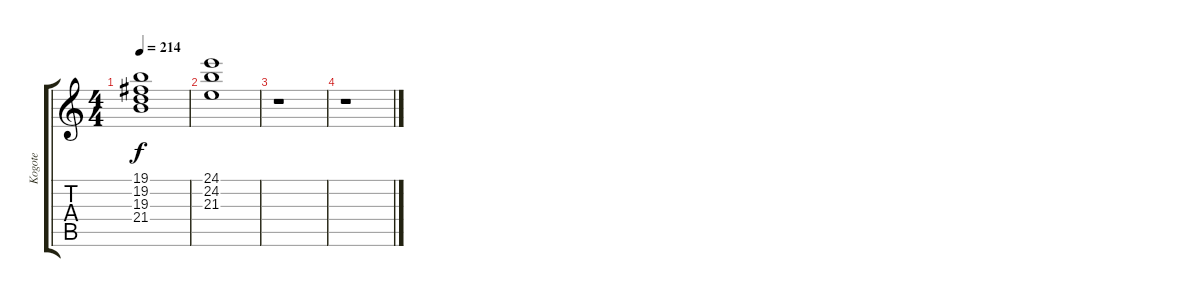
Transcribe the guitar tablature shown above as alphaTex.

\track ("Kogote" "Kogote") {instrument drawbarorgan}
\staff {score tabs}
\tuning (E4 B3 G3 D3 A2 E2) {hide}
\ts (4 4)
\tempo 214
\clef g2
\ks c
(19.1 19.2 19.3 21.4).1{dy f} |
(24.1 24.2 21.3).1 |
r.1 |
r.1
